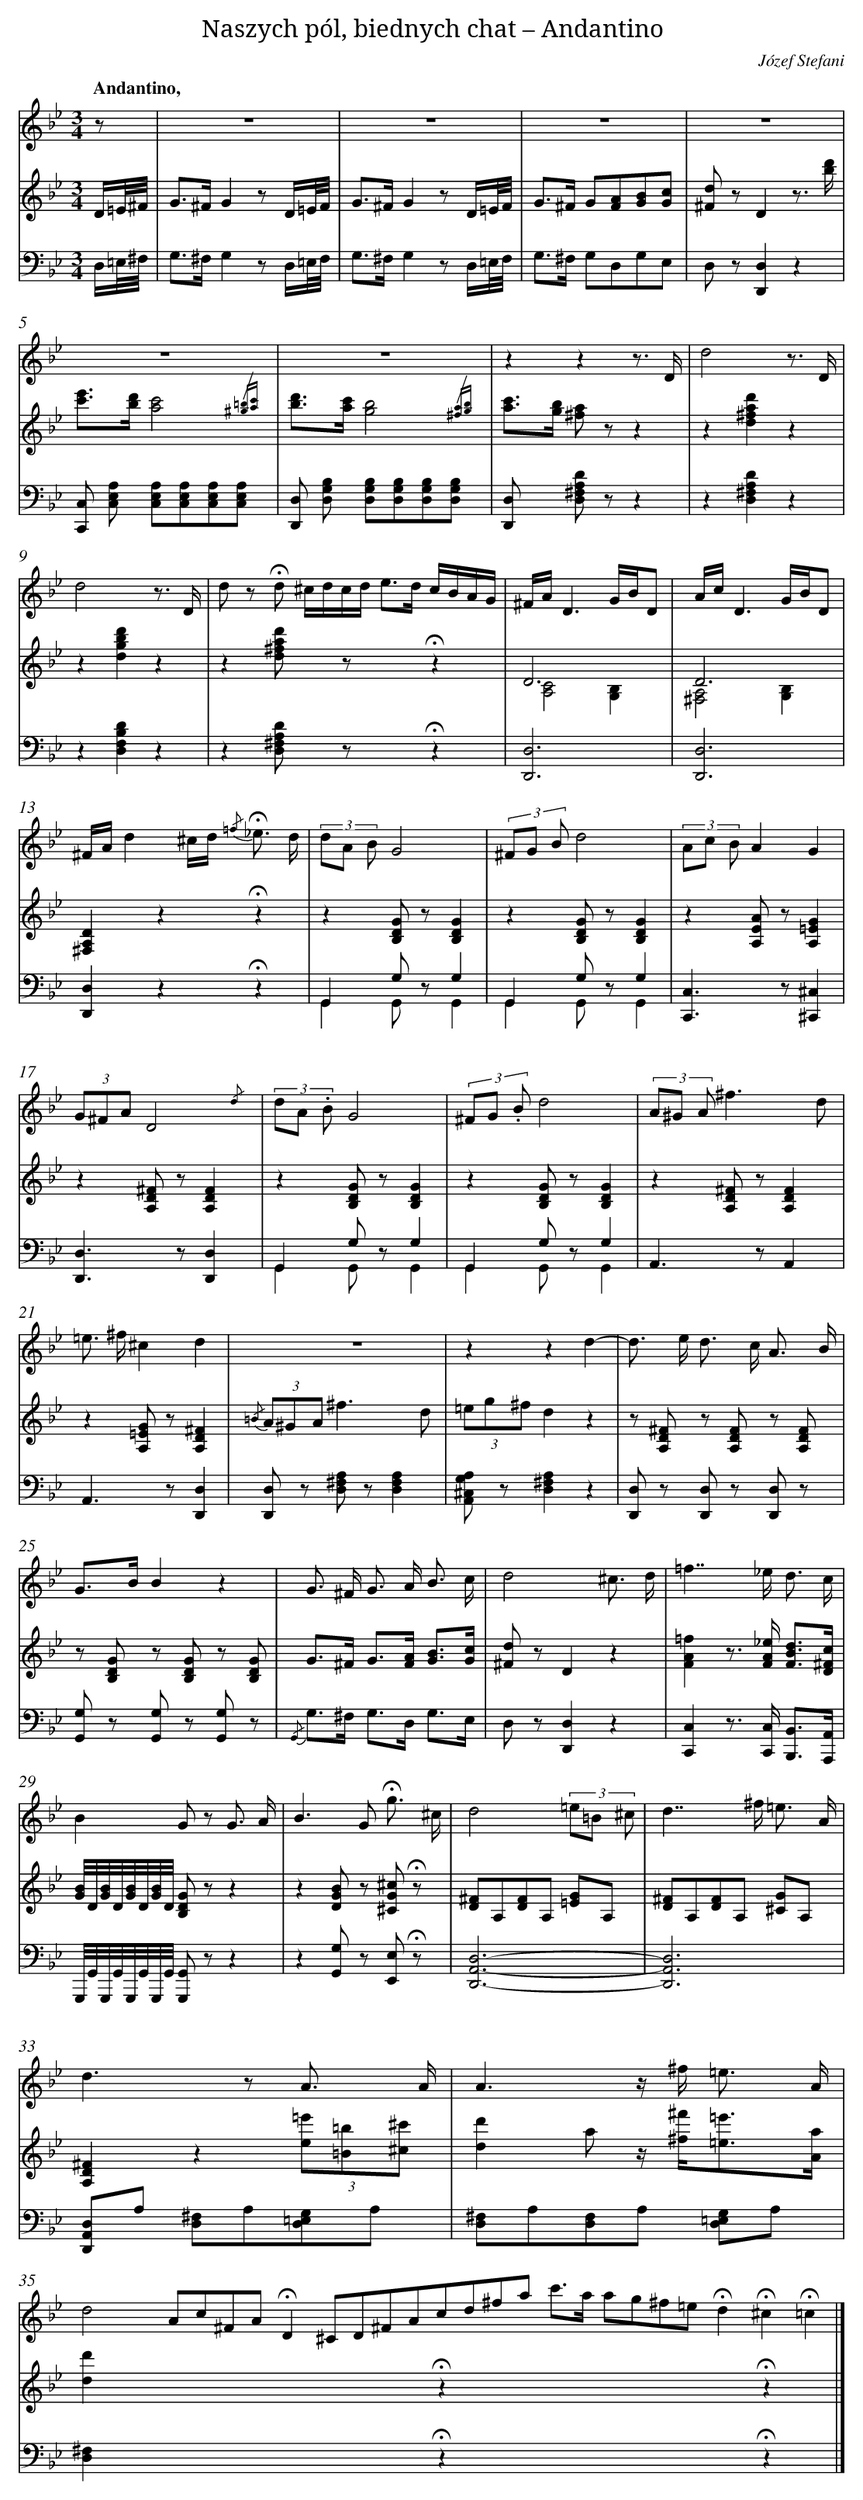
X:1
T: Naszych pól, biednych chat – Andantino
C: Józef Stefani
L: 1/8
M: 3/4
Q: "Andantino,"
V: 1 clef=treble
V: 2 clef=treble
V: 3 clef=bass
K: Bb
[V:1] z [I:setbarnb 1]|
[V:2] D/=E//^F// |
[V:3] D,/=E,//^F,// |
[V:1] z6 |
[V:2] G>^FG2z D/=E//F// |
[V:3] G,>^F,G,2z D,/=E,//F,// |
[V:1] z6 |
[V:2] G>^FG2z D/=E//F// |
[V:3] G,>^F,G,2z D,/=E,//F,// |
[V:1] z6 |
[V:2] G>^F G[AF][BG][cG] |
[V:3] G,>^F, G,D,G,E, |
[V:1] z6 |
[V:2] [d^F] zD2z3/ [d'/b/] |
[V:3] D, z[D,2D,,2]z2 |
[V:1] z6 |
[V:2] [e'c']>[d'b][c'4a4]{/[=b^g][c'a]} |
[V:3] [C,C,,] [A,E,C,] [A,E,C,][A,E,C,][A,E,C,][A,E,C,] |
[V:1] z6 |
[V:2] [d'b]>[c'a][b4g4]{/[a^f][bg]} |
[V:3] [D,D,,] [B,G,D,] [B,G,D,][B,G,D,][B,G,D,][B,G,D,] |
[V:1] z2z2z3/ D/ |
[V:2] [c'a]>[bg] [a^f] zz2 |
[V:3] [D,D,,] x [DA,^F,D,] zz2 |
[V:1] d4z3/ D/ |
[V:2] z2[d'2a2^f2d2]z2 |
[V:3] z2[D2A,2^F,2D,2]z2 |
[V:1] d4z3/ D/ |
[V:2] z2[d'2b2g2d2]z2 |
[V:3] z2[D2B,2F,2D,2]z2 |
[V:1] d z !fermata!d ^c/d/c/d< ed/ c/B/A/G/ |
[V:2] z2[d'a^fd] x zx2!fermata!z2 |
[V:3] z2[DA,^F,D,] x zx2!fermata!z2 |
[V:1] ^F/A/D3G/B/D |
[V:2] D6 & [C4A,4][B,2G,2] |
[V:3] [D,6D,,6] |
[V:1] A/c/D3G/B/D |
[V:2] D6 & [A,4^F,4][B,2G,2] |
[V:3] [D,6D,,6] |
[V:1] ^F/A/d2^c/d< {/=f} !fermata!_e d/ |
[V:2] [D2A,2^F,2]z2!fermata!z2 |
[V:3] [D,2D,,2]z2!fermata!z2 |
[V:1] (3dA BG4 |
[V:2] z2[GDB,] z[G2D2B,2] |
[V:3] G,,2G, zG,2 & G,,2G,, xG,,2 |
[V:1] (3^FG Bd4 |
[V:2] z2[GDB,] z[G2D2B,2] |
[V:3] G,,2G, zG,2 & G,,2G,, xG,,2 |
[V:1] (3Ac BA2G2 |
[V:2] z2[AEA,] z[G2=E2A,2] |
[V:3] [C,2C,,2]>z2[^C,2^C,,2] |
[V:1] (3G^FAD4{/d} |
[V:2] z2[^FDA,] z[F2D2A,2] |
[V:3] [D,2D,,2]>z2[D,2D,,2] |
[V:1] (3dA .BG4 |
[V:2] z2[GDB,] z[G2D2B,2] |
[V:3] G,,2G, zG,2 & G,,2G,, xG,,2 |
[V:1] (3^FG .Bd4 |
[V:2] z2[GDB,] z[G2D2B,2] |
[V:3] G,,2G, zG,2 & G,,2G,, xG,,2 |
[V:1] (3A^G A^f3d |
[V:2] z2[^FDA,] z[F2D2A,2] |
[V:3] A,,2>z2A,,2 |
[V:1] =e> ^f^c2d2 |
[V:2] z2[G=EA,] z[^F2D2A,2] |
[V:3] A,,2>z2[D,2D,,2] |
[V:1] z6 |
[V:2] {/=B} (3A^GA^f3d |
[V:3] [D,D,,] z [A,^F,D,] z[A,2F,2D,2] |
[V:1] z2z2d2- |
[V:2] (3=eg^fd2z2 |
[V:3] [A,G,^C,A,,] z[A,2^F,2D,2]z2 |
[V:1] d> e d> c A3/ B/ |
[V:2] z [^FDA,] z [FDA,] z [FDA,] |
[V:3] [D,D,,] z [D,D,,] z [D,D,,] z |
[V:1] G>BB2z2 |
[V:2] z [GDB,] z [GDB,] z [GDB,] |
[V:3] [G,G,,] z [G,G,,] z [G,G,,] z |
[V:1] G> ^F G> A B3/ c/ |
[V:2] G>^F G>[AF] [B3/G3/][c/G/] |
[V:3] {/G,,} G,>^F, G,>D, G,3/E,/ |
[V:1] d4^c3/ d/ |
[V:2] [d^F] zD2z2 |
[V:3] D, z[D,2D,,2]z2 |
[V:1] =f2>>_e2 d3/ c/ |
[V:2] [=f2A2F2]z> [_eAF] [d3/B3/F3/][c/^F/D/] |
[V:3] [C,2C,,2]z> [C,C,,] [B,,3/B,,,3/][A,,/A,,,/] |
[V:1] B2G z G3/ A/ |
[V:2] [B//G//]D//[B//G//]D//[B//G//]D//[B//G//]D// [GDB,] zz2 |
[V:3] G,,,//G,,//G,,,//G,,//G,,,//G,,//G,,,//G,,// [G,,G,,,] zz2 |
[V:1] B2>G2 !fermata!g3/ ^c/ |
[V:2] z2[BGD] z [^cG^C] !fermata!z |
[V:3] z2[G,G,,] z [E,E,,] !fermata!z |
[V:1] d4(3=e=B ^c |
[V:2] [^FD]A,[FD]A, [G=E]A, |
[V:3] [D,6A,,6D,,6]- |
[V:1] d2>>^f2 =e3/ A/ |
[V:2] [^FD]A,[FD]A, [G^C]A, |
[V:3] [D,6A,,6D,,6] |
[V:1] d2>z2 A3/ A/ |
[V:2] [^F2D2A,2]z2(3[=e'e][=b=B][^c'^c] |
[V:3] [D,A,,D,,]A, [^F,D,]A,[G,=E,D,]A, |
[V:1] A3z/ ^f< =e A/ |
[V:2] [d'2d2]a z/ [^f'^f]<[=e'=e][a/A/] |
[V:3] [^F,D,]A,[F,D,]A, [G,=E,D,]A, |
[V:1] d4Ac^FA!fermata!D2^CD^FAcd^fa c'>a ag^f=e!fermata!d2!fermata!^c2!fermata!=c2 |]
[V:2] [d'2d2]x8x4!fermata!z2x8x2!fermata!z2x2 |]
[V:3] [^F,2D,2]x8x4!fermata!z2x8x2!fermata!z2x2 |]
